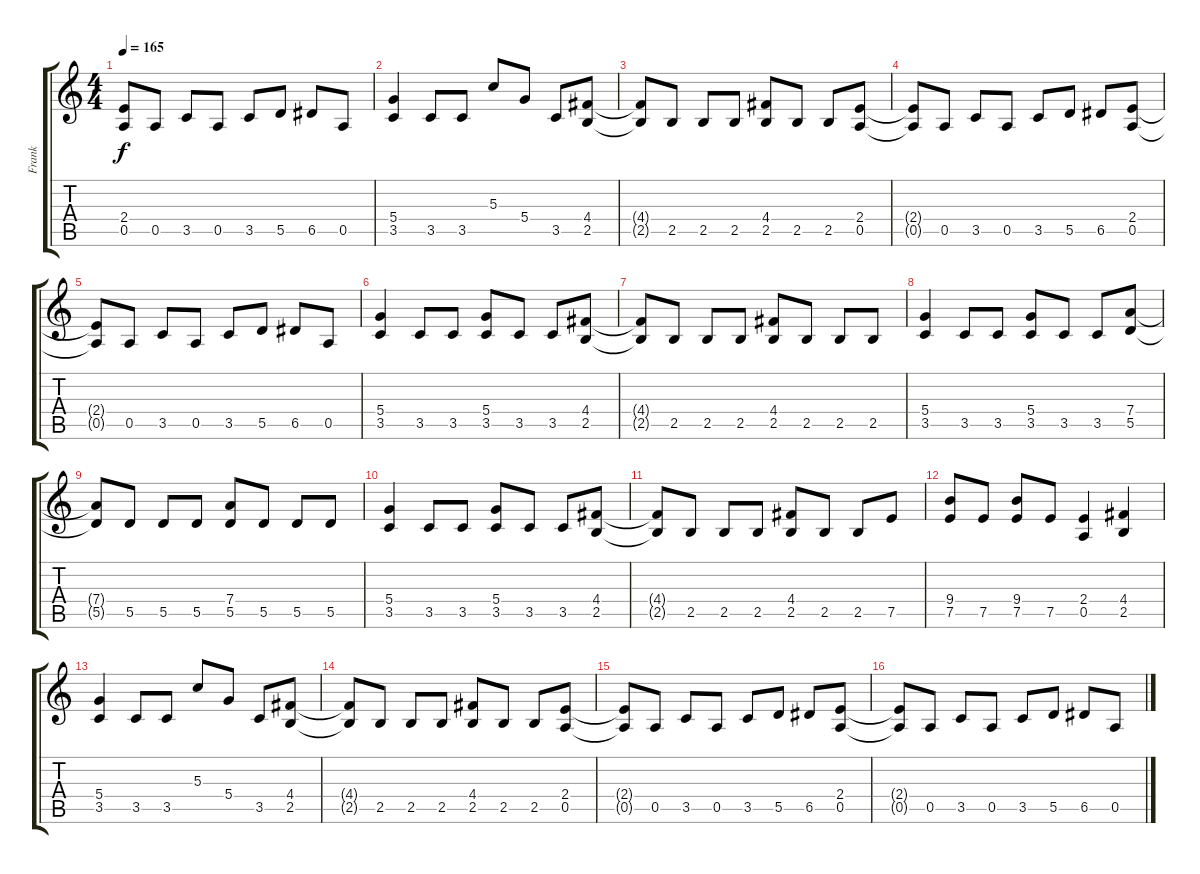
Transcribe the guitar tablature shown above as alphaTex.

\track ("Frank" "Frank") {instrument overdrivenguitar}
\staff {score tabs}
\tuning (E4 B3 G3 D3 A2 E2) {hide}
\ts (4 4)
\tempo 165
\clef g2
\ks c
(2.4{t} 0.5{t}).8{dy f} 0.5.8 3.5.8 0.5.8 3.5.8 5.5.8 6.5.8 0.5.8 |
(5.4 3.5).4 3.5.8 3.5.8 5.3.8 5.4.8 3.5.8 (4.4 2.5).8 |
(4.4{t} 2.5{t}).8 2.5.8 2.5.8 2.5.8 (4.4 2.5).8 2.5.8 2.5.8 (2.4 0.5).8 |
(2.4{t} 0.5{t}).8 0.5.8 3.5.8 0.5.8 3.5.8 5.5.8 6.5.8 (2.4 0.5).8 |
(2.4{t} 0.5{t}).8 0.5.8 3.5.8 0.5.8 3.5.8 5.5.8 6.5.8 0.5.8 |
(5.4 3.5).4 3.5.8 3.5.8 (5.4 3.5).8 3.5.8 3.5.8 (4.4 2.5).8 |
(4.4{t} 2.5{t}).8 2.5.8 2.5.8 2.5.8 (4.4 2.5).8 2.5.8 2.5.8 2.5.8 |
(5.4 3.5).4 3.5.8 3.5.8 (5.4 3.5).8 3.5.8 3.5.8 (7.4 5.5).8 |
(7.4{t} 5.5{t}).8 5.5.8 5.5.8 5.5.8 (7.4 5.5).8 5.5.8 5.5.8 5.5.8 |
(5.4 3.5).4 3.5.8 3.5.8 (5.4 3.5).8 3.5.8 3.5.8 (4.4 2.5).8 |
(4.4{t} 2.5{t}).8 2.5.8 2.5.8 2.5.8 (4.4 2.5).8 2.5.8 2.5.8 7.5.8 |
(9.4 7.5).8 7.5.8 (9.4 7.5).8 7.5.8 (2.4 0.5).4 (4.4 2.5).4 |
(5.4 3.5).4 3.5.8 3.5.8 5.3.8 5.4.8 3.5.8 (4.4 2.5).8 |
(4.4{t} 2.5{t}).8 2.5.8 2.5.8 2.5.8 (4.4 2.5).8 2.5.8 2.5.8 (2.4 0.5).8 |
(2.4{t} 0.5{t}).8 0.5.8 3.5.8 0.5.8 3.5.8 5.5.8 6.5.8 (2.4 0.5).8 |
(2.4{t} 0.5{t}).8 0.5.8 3.5.8 0.5.8 3.5.8 5.5.8 6.5.8 0.5.8
